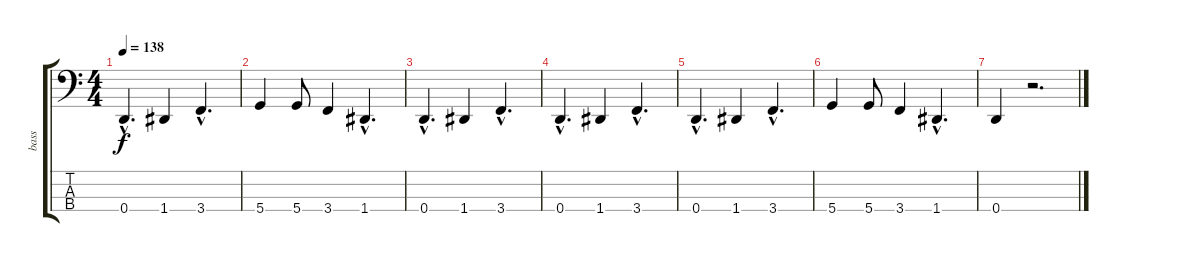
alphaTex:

\track ("bass" "bass") {instrument electricbassfinger}
\staff {score tabs}
\tuning (F2 C2 G1 D1) {hide}
\ts (4 4)
\tempo 138
\clef f4
\ks c
0.4{hac}.4{d dy f} 1.4.4 3.4{hac}.4{d} |
5.4.4 5.4.8 3.4.4 1.4{hac}.4{d} |
0.4{hac}.4{d} 1.4.4 3.4{hac}.4{d} |
0.4{hac}.4{d} 1.4.4 3.4{hac}.4{d} |
0.4{hac}.4{d} 1.4.4 3.4{hac}.4{d} |
5.4.4 5.4.8 3.4.4 1.4{hac}.4{d} |
0.4.4 r.2{d}
